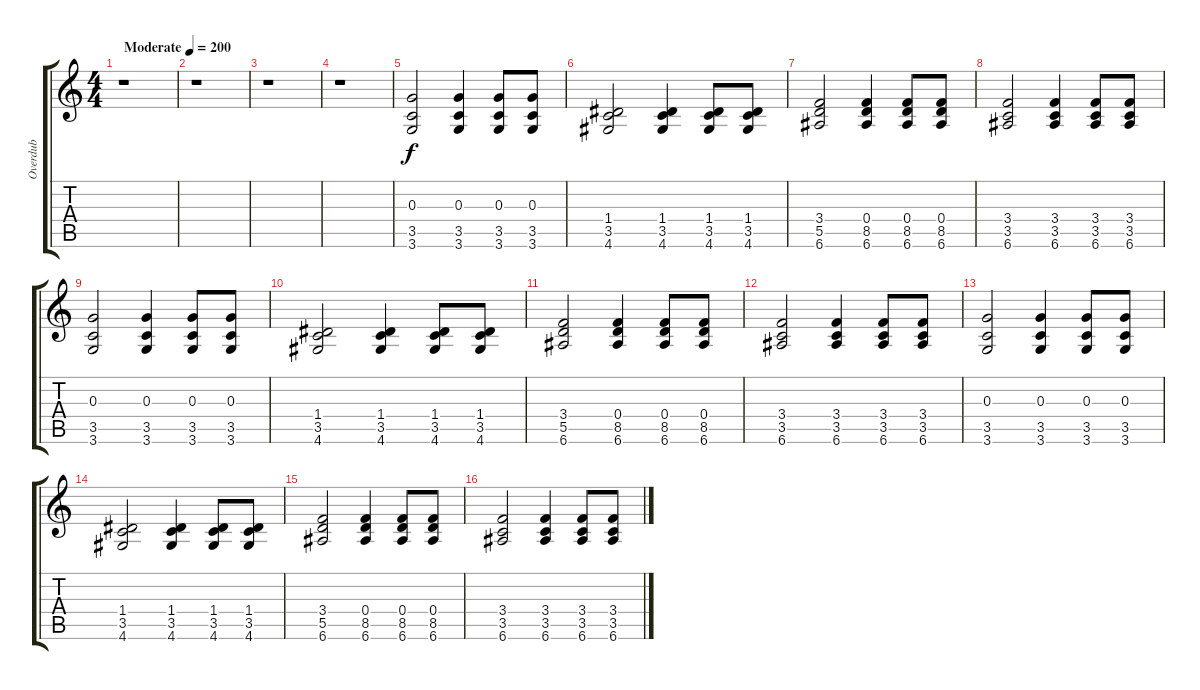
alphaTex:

\track ("Overdub" "Overdub") {instrument overdrivenguitar}
\staff {score tabs}
\tuning (E4 B3 G3 D3 A2 E2) {hide}
\ts (4 4)
\tempo (200 "Moderate")
\clef g2
\ks c
r.1{dy f instrument overdrivenguitar} |
r.1 |
r.1 |
r.1 |
(0.3 3.5 3.6).2{volume 10} (0.3 3.5 3.6).4 (0.3 3.5 3.6).8 (0.3 3.5 3.6).8 |
(1.4 3.5 4.6).2 (1.4 3.5 4.6).4 (1.4 3.5 4.6).8 (1.4 3.5 4.6).8 |
(3.4 5.5 6.6).2 (0.4 8.5 6.6).4 (0.4 8.5 6.6).8 (0.4 8.5 6.6).8 |
(3.4 3.5 6.6).2 (3.4 3.5 6.6).4 (3.4 3.5 6.6).8 (3.4 3.5 6.6).8 |
(0.3 3.5 3.6).2 (0.3 3.5 3.6).4 (0.3 3.5 3.6).8 (0.3 3.5 3.6).8 |
(1.4 3.5 4.6).2 (1.4 3.5 4.6).4 (1.4 3.5 4.6).8 (1.4 3.5 4.6).8 |
(3.4 5.5 6.6).2 (0.4 8.5 6.6).4 (0.4 8.5 6.6).8 (0.4 8.5 6.6).8 |
(3.4 3.5 6.6).2 (3.4 3.5 6.6).4 (3.4 3.5 6.6).8 (3.4 3.5 6.6).8 |
(0.3 3.5 3.6).2 (0.3 3.5 3.6).4 (0.3 3.5 3.6).8 (0.3 3.5 3.6).8 |
(1.4 3.5 4.6).2 (1.4 3.5 4.6).4 (1.4 3.5 4.6).8 (1.4 3.5 4.6).8 |
(3.4 5.5 6.6).2 (0.4 8.5 6.6).4 (0.4 8.5 6.6).8 (0.4 8.5 6.6).8 |
(3.4 3.5 6.6).2 (3.4 3.5 6.6).4 (3.4 3.5 6.6).8 (3.4 3.5 6.6).8
